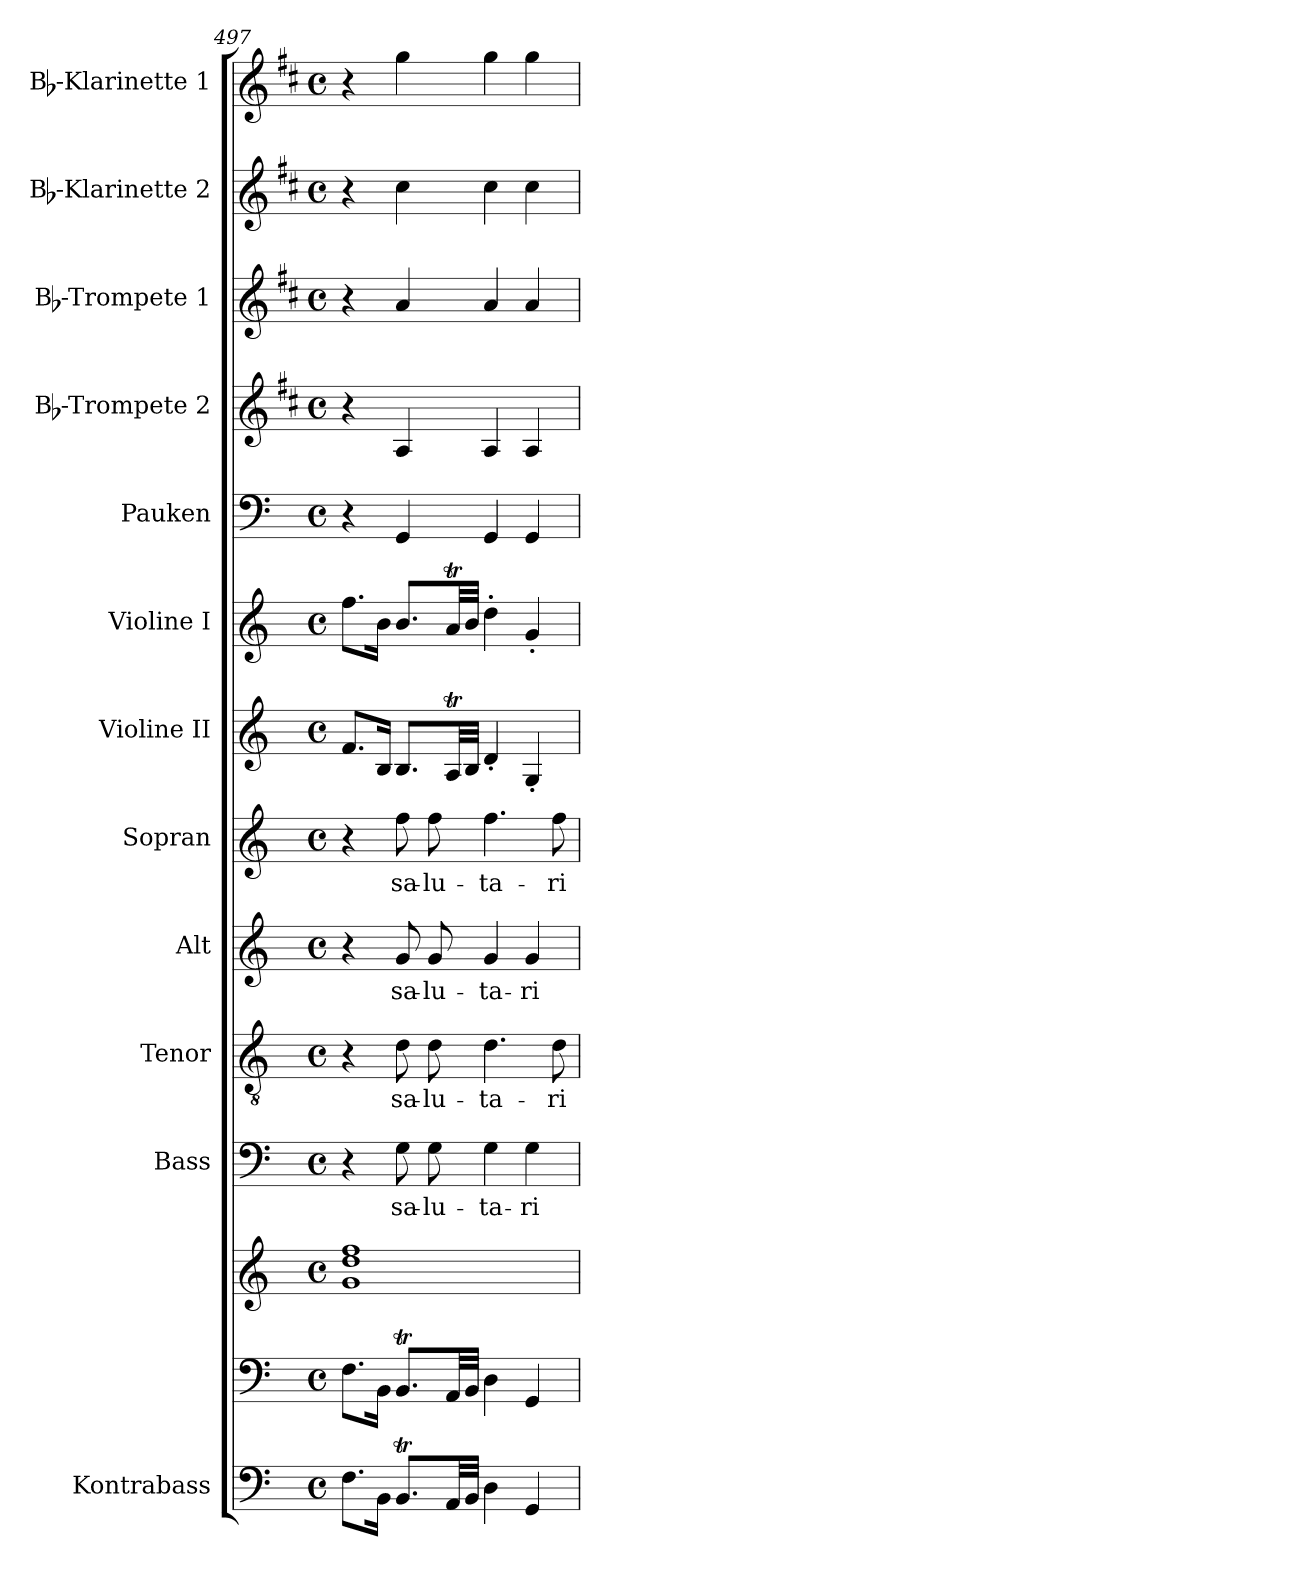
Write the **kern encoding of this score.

**kern	**kern	**kern	**kern	**text	**kern	**text	**kern	**text	**kern	**text	**kern	**kern	**kern	**kern	**kern	**kern	**kern
*part13	*part12	*part12	*part11	*part11	*part10	*part10	*part9	*part9	*part8	*part8	*part7	*part6	*part5	*part4	*part3	*part2	*part1
*staff14	*staff13	*staff12	*staff11	*staff11	*staff10	*staff10	*staff9	*staff9	*staff8	*staff8	*staff7	*staff6	*staff5	*staff4	*staff3	*staff2	*staff1
*I"Kontrabass	*	*	*I"Bass	*	*I"Tenor	*	*I"Alt	*	*I"Sopran	*	*I"Violine II	*I"Violine I	*I"Pauken	*I"Bb-Trompete 2	*I"Bb-Trompete 1	*I"Bb-Klarinette 2	*I"Bb-Klarinette 1
*I'Kb.	*	*	*I'B.	*	*I'T.	*	*I'A.	*	*I'S.	*	*I'Vl. II	*I'Vl. I	*I'Pk.	*I'Bb Trp. 2	*I'Bb Trp. 1	*I'Bb Kl. 2	*I'Bb Kl. 1
*clefF4	*clefF4	*clefG2	*clefF4	*	*clefGv2	*	*clefG2	*	*clefG2	*	*clefG2	*clefG2	*clefF4	*clefG2	*clefG2	*clefG2	*clefG2
*ITrd7c12	*	*	*	*	*	*	*	*	*	*	*	*	*	*ITrd1c2	*ITrd1c2	*ITrd1c2	*ITrd1c2
*k[]	*k[]	*k[]	*k[]	*	*k[]	*	*k[]	*	*k[]	*	*k[]	*k[]	*k[]	*k[]	*k[]	*k[]	*k[]
*C:	*C:	*C:	*C:	*	*C:	*	*C:	*	*C:	*	*C:	*C:	*C:	*C:	*C:	*C:	*C:
*M4/4	*M4/4	*M4/4	*M4/4	*	*M4/4	*	*M4/4	*	*M4/4	*	*M4/4	*M4/4	*M4/4	*M4/4	*M4/4	*M4/4	*M4/4
*met(c)	*met(c)	*met(c)	*met(c)	*	*met(c)	*	*met(c)	*	*met(c)	*	*met(c)	*met(c)	*met(c)	*met(c)	*met(c)	*met(c)	*met(c)
=497	=497	=497	=497	=497	=497	=497	=497	=497	=497	=497	=497	=497	=497	=497	=497	=497	=497
8.FF\L	8.F\L	1g 1dd 1ff	4r	.	4r	.	4r	.	4r	.	8.f/L	8.ff\L	4r	4r	4r	4r	4r
16BBB\Jk	16BB\Jk	.	.	.	.	.	.	.	.	.	16B/Jk	16b\Jk	.	.	.	.	.
!	!	!	!	!LO:LY:b	!	!LO:LY:b	!	!LO:LY:b	!	!LO:LY:b	!	!	!	!	!	!	!
8.BBBt/L	8.BBt/L	.	8G\	sa-	8d\	sa-	8g/	sa-	8ff\	sa-	8.B/L	8.b/L	4GG/	4G/	4g/	4b\	4ff\
!	!	!	!	!LO:LY:b	!	!LO:LY:b	!	!LO:LY:b	!	!LO:LY:b	!	!	!	!	!	!	!
.	.	.	8G\	-lu-	8d\	-lu-	8g/	-lu-	8ff\	-lu-	.	.	.	.	.	.	.
32AAA/LL	32AA/LL	.	.	.	.	.	.	.	.	.	32AT/LL	32aT/LL	.	.	.	.	.
32BBB/JJJ	32BB/JJJ	.	.	.	.	.	.	.	.	.	32B/JJJ	32b/JJJ	.	.	.	.	.
!	!	!	!	!LO:LY:b	!	!LO:LY:b	!	!LO:LY:b	!	!LO:LY:b	!	!	!	!	!	!	!
4DD\	4D\	.	4G\	-ta-	4.d\	-ta-	4g/	-ta-	4.ff\	-ta-	4d'</	4dd'>\	4GG/	4G/	4g/	4b\	4ff\
!	!	!	!	!LO:LY:b	!	!	!	!LO:LY:b	!	!	!	!	!	!	!	!	!
4GGG/	4GG/	.	4G\	-ri	.	.	4g/	-ri	.	.	4G'</	4g'</	4GG/	4G/	4g/	4b\	4ff\
!	!	!	!	!	!	!LO:LY:b	!	!	!	!LO:LY:b	!	!	!	!	!	!	!
.	.	.	.	.	8d\	-ri	.	.	8ff\	-ri-	.	.	.	.	.	.	.
=	=	=	=	=	=	=	=	=	=	=	=	=	=	=	=	=	=
*-	*-	*-	*-	*-	*-	*-	*-	*-	*-	*-	*-	*-	*-	*-	*-	*-	*-
